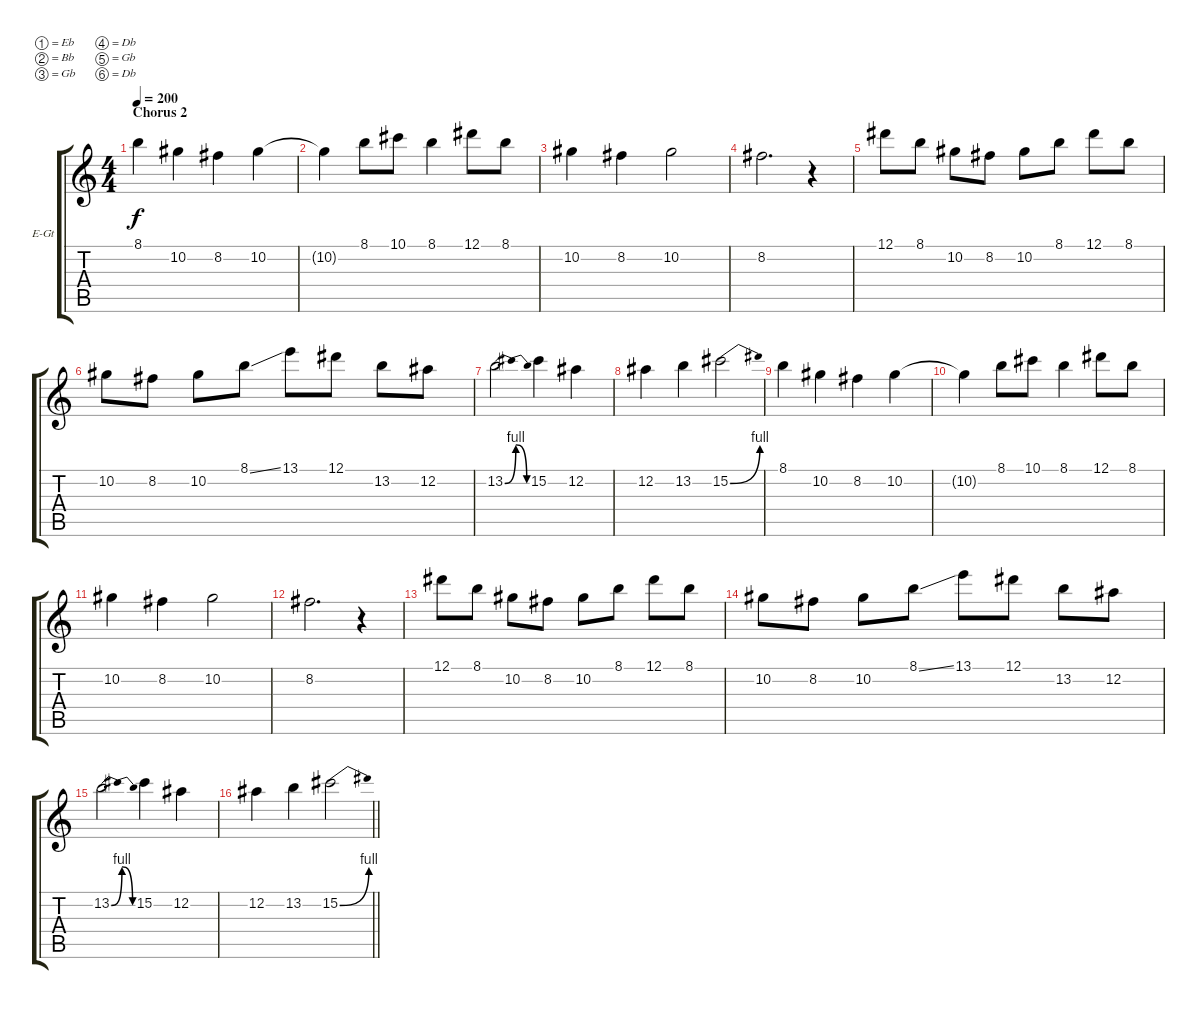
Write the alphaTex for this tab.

\bracketExtendMode groupsimilarinstruments
\firstSystemTrackNameOrientation horizontal
\otherSystemsTrackNameOrientation horizontal
\track ("Jake" "E-Gt") {instrument distortionguitar}
\staff {score tabs}
\tuning (Eb4 Bb3 Gb3 Db3 Gb2 Db2)
\ts (4 4)
\section ("" "Chorus 2")
\tempo 200
\clef g2
\ks c
8.1.4{dy f} 10.2.4 8.2.4 10.2.4 |
10.2{t}.4 8.1.8 10.1.8 8.1.4 12.1.8 8.1.8 |
10.2.4 8.2.4 10.2.2 |
8.2.2{d} r.4 |
12.1.8 8.1.8 10.2.8 8.2.8 10.2.8 8.1.8 12.1.8 8.1.8 |
10.2.8 8.2.8 10.2.8 8.1{ss}.8 13.1.8 12.1.8 13.2.8 12.2.8 |
13.2{be (bendrelease 0 0 30 4 30 4 60 0)}.2 15.2.4 12.2.4 |
12.2.4 13.2.4 15.2{be (bend 0 0 60 4)}.2 |
8.1.4 10.2.4 8.2.4 10.2.4 |
10.2{t}.4 8.1.8 10.1.8 8.1.4 12.1.8 8.1.8 |
10.2.4 8.2.4 10.2.2 |
8.2.2{d} r.4 |
12.1.8 8.1.8 10.2.8 8.2.8 10.2.8 8.1.8 12.1.8 8.1.8 |
10.2.8 8.2.8 10.2.8 8.1{ss}.8 13.1.8 12.1.8 13.2.8 12.2.8 |
13.2{be (bendrelease 0 0 30 4 30 4 60 0)}.2 15.2.4 12.2.4 |
\barLineRight lightlight
12.2.4 13.2.4 15.2{be (bend 0 0 60 4)}.2
